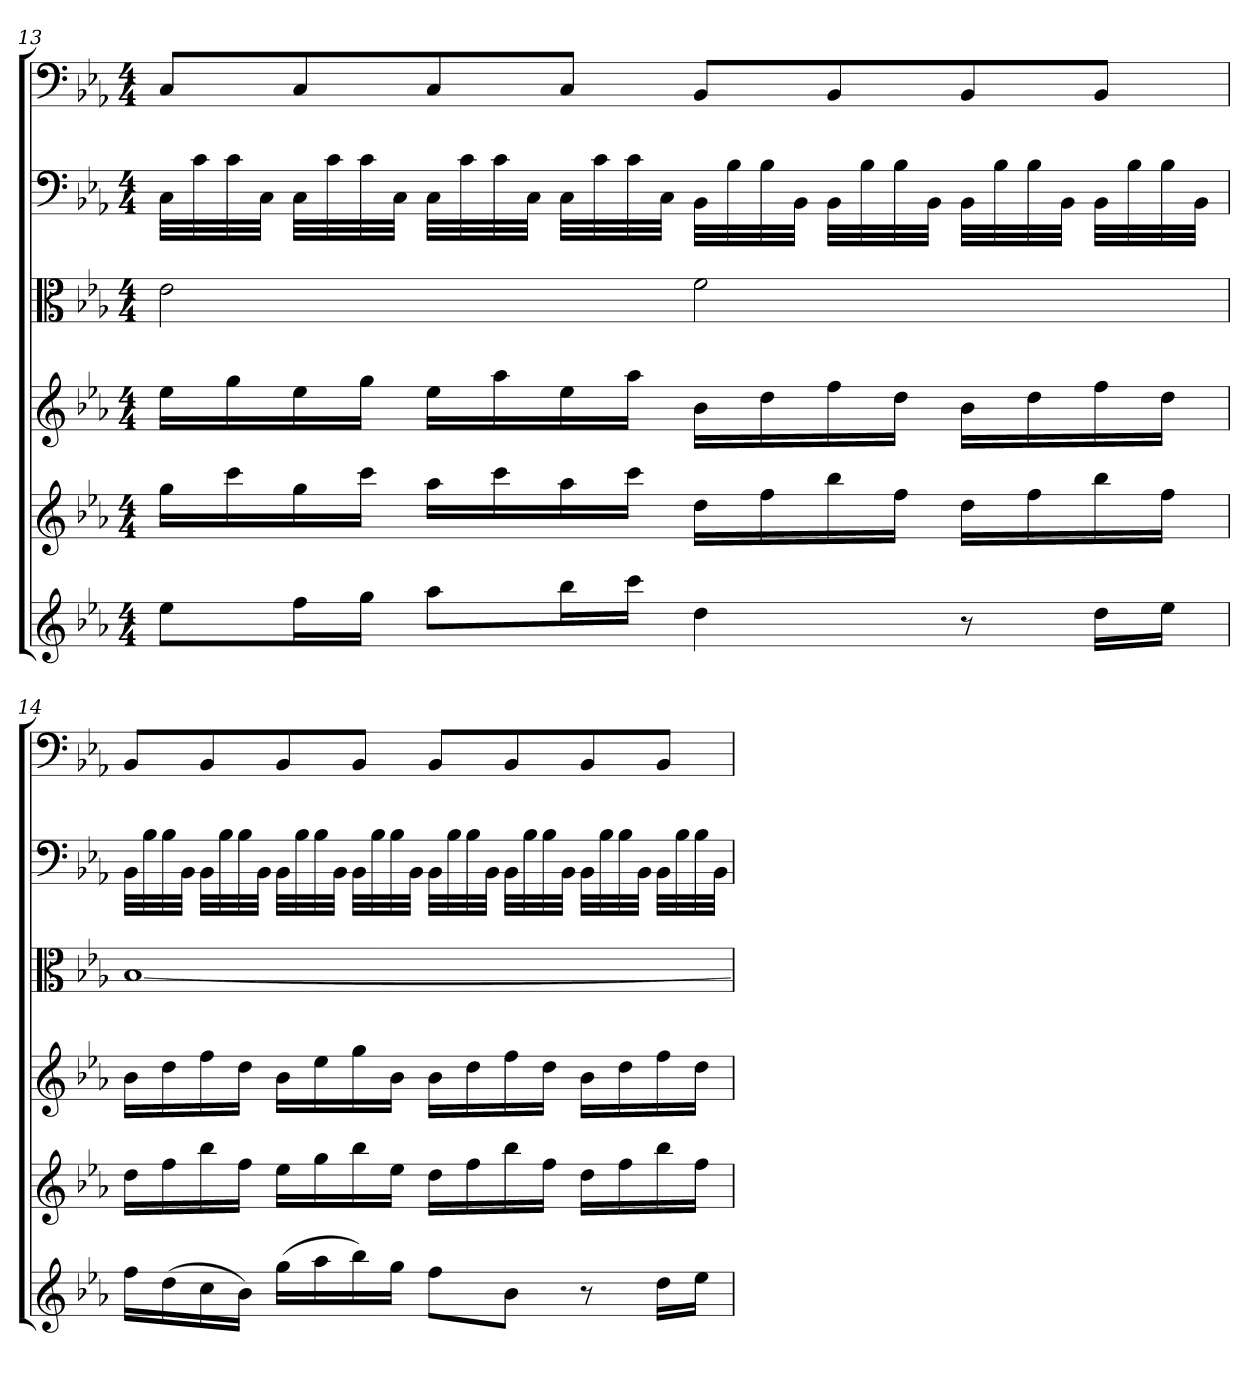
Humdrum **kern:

**kern	**kern	**kern	**kern	**kern	**kern
*part6	*part5	*part4	*part3	*part2	*part1
*staff6	*staff5	*staff4	*staff3	*staff2	*staff1
*clefG2	*clefG2	*clefG2	*clefC3	*clefF4	*clefF4
*k[b-e-a-]	*k[b-e-a-]	*k[b-e-a-]	*k[b-e-a-]	*k[b-e-a-]	*k[b-e-a-]
*E-:	*E-:	*E-:	*E-:	*E-:	*E-:
*M4/4	*M4/4	*M4/4	*M4/4	*M4/4	*M4/4
=13	=13	=13	=13	=13	=13
8ee-\L	16gg"\LL	16ee-"\LL	2e-\	32C\LLL	8C/L
.	.	.	.	32c\	.
.	16ccc"\	16gg"\	.	32c\	.
.	.	.	.	32C\JJJ	.
16ff\L	16gg"\	16ee-"\	.	32C\LLL	8C/
.	.	.	.	32c\	.
16gg\JJ	16ccc"\JJ	16gg"\JJ	.	32c\	.
.	.	.	.	32C\JJJ	.
8aa-\L	16aa-"\LL	16ee-"\LL	.	32C\LLL	8C/
.	.	.	.	32c\	.
.	16ccc"\	16aa-"\	.	32c\	.
.	.	.	.	32C\JJJ	.
16bb-\L	16aa-"\	16ee-"\	.	32C\LLL	8C/J
.	.	.	.	32c\	.
16ccc\JJ	16ccc"\JJ	16aa-"\JJ	.	32c\	.
.	.	.	.	32C\JJJ	.
4dd\	16dd"\LL	16b-"\LL	2f\	32BB-\LLL	8BB-/L
.	.	.	.	32B-\	.
.	16ff"\	16dd"\	.	32B-\	.
.	.	.	.	32BB-\JJJ	.
.	16bb-"\	16ff"\	.	32BB-\LLL	8BB-/
.	.	.	.	32B-\	.
.	16ff"\JJ	16dd"\JJ	.	32B-\	.
.	.	.	.	32BB-\JJJ	.
8r	16dd"\LL	16b-"\LL	.	32BB-\LLL	8BB-/
.	.	.	.	32B-\	.
.	16ff"\	16dd"\	.	32B-\	.
.	.	.	.	32BB-\JJJ	.
16dd\LL	16bb-"\	16ff"\	.	32BB-\LLL	8BB-/J
.	.	.	.	32B-\	.
16ee-\JJ	16ff"\JJ	16dd"\JJ	.	32B-\	.
.	.	.	.	32BB-\JJJ	.
=14	=14	=14	=14	=14	=14
16ff\LL	16dd"\LL	16b-"\LL	[1B-/	32BB-\LLL	8BB-/L
.	.	.	.	32B-\	.
(16dd\	16ff"\	16dd"\	.	32B-\	.
.	.	.	.	32BB-\JJJ	.
16cc\	16bb-"\	16ff"\	.	32BB-\LLL	8BB-/
.	.	.	.	32B-\	.
16b-\JJ)	16ff"\JJ	16dd"\JJ	.	32B-\	.
.	.	.	.	32BB-\JJJ	.
(16gg\LL	16ee-"\LL	16b-"\LL	.	32BB-\LLL	8BB-/
.	.	.	.	32B-\	.
16aa-\	16gg"\	16ee-"\	.	32B-\	.
.	.	.	.	32BB-\JJJ	.
16bb-\)	16bb-"\	16gg"\	.	32BB-\LLL	8BB-/J
.	.	.	.	32B-\	.
16gg\JJ	16ee-"\JJ	16b-"\JJ	.	32B-\	.
.	.	.	.	32BB-\JJJ	.
8ff\L	16dd"\LL	16b-"\LL	.	32BB-\LLL	8BB-/L
.	.	.	.	32B-\	.
.	16ff"\	16dd"\	.	32B-\	.
.	.	.	.	32BB-\JJJ	.
8b-\J	16bb-"\	16ff"\	.	32BB-\LLL	8BB-/
.	.	.	.	32B-\	.
.	16ff"\JJ	16dd"\JJ	.	32B-\	.
.	.	.	.	32BB-\JJJ	.
8r	16dd"\LL	16b-"\LL	.	32BB-\LLL	8BB-/
.	.	.	.	32B-\	.
.	16ff"\	16dd"\	.	32B-\	.
.	.	.	.	32BB-\JJJ	.
16dd\LL	16bb-"\	16ff"\	.	32BB-\LLL	8BB-/J
.	.	.	.	32B-\	.
16ee-\JJ	16ff"\JJ	16dd"\JJ	.	32B-\	.
.	.	.	.	32BB-\JJJ	.
=	=	=	=	=	=
*-	*-	*-	*-	*-	*-
